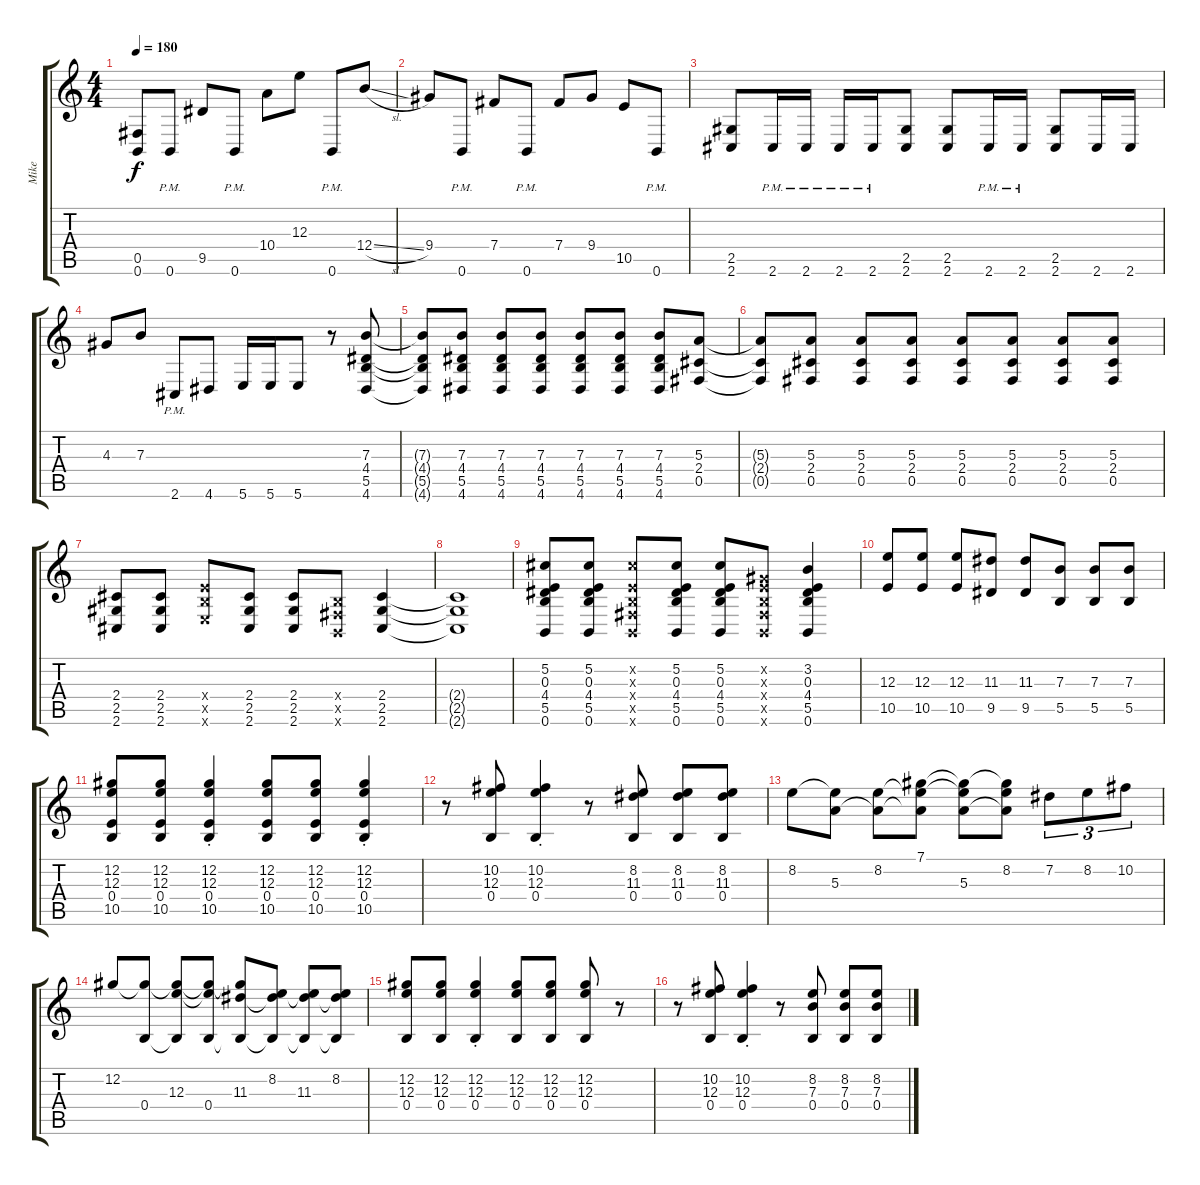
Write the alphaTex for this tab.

\track ("Mike" "Mike") {instrument distortionguitar}
\staff {score tabs}
\tuning (Db4 Ab3 E3 B2 Gb2 B1) {hide}
\ts (4 4)
\tempo 180
\clef g2
\ks c
(0.5{t} 0.6{t}).8{dy f} 0.6{pm}.8 9.5.8 0.6{pm}.8 10.4.8 12.3.8 0.6{pm}.8 12.4{sl}.8 |
9.4.8 0.6{pm}.8 7.4.8 0.6{pm}.8 7.4.8 9.4.8 10.5.8 0.6{pm}.8 |
(2.5 2.6).8 2.6{pm}.16 2.6{pm}.16 2.6{pm}.16 2.6{pm}.16 (2.5 2.6).8 (2.5 2.6).8 2.6{pm}.16 2.6{pm}.16 (2.5 2.6).8 2.6.16 2.6.16 |
4.3.8 7.3.8 2.6{pm}.8 4.6.8 5.6.16 5.6.16 5.6.8 r.8 (7.3 4.4 5.5 4.6).8 |
(7.3{t} 4.4{t} 5.5{t} 4.6{t}).8 (7.3 4.4 5.5 4.6).8 (7.3 4.4 5.5 4.6).8 (7.3 4.4 5.5 4.6).8 (7.3 4.4 5.5 4.6).8 (7.3 4.4 5.5 4.6).8 (7.3 4.4 5.5 4.6).8 (5.3 2.4 0.5).8 |
(5.3{t} 2.4{t} 0.5{t}).8 (5.3 2.4 0.5).8 (5.3 2.4 0.5).8 (5.3 2.4 0.5).8 (5.3 2.4 0.5).8 (5.3 2.4 0.5).8 (5.3 2.4 0.5).8 (5.3 2.4 0.5).8 |
(2.4 2.5 2.6).8 (2.4 2.5 2.6).8 (5.4{x} 5.5{x} 5.6{x}).8 (2.4 2.5 2.6).8 (2.4 2.5 2.6).8 (0.4{x} 0.5{x} 0.6{x}).8 (2.4 2.5 2.6).4 |
(2.4{t} 2.5{t} 2.6{t}).1 |
(5.2 0.3 4.4 5.5 0.6).8 (5.2 0.3 4.4 5.5 0.6).8 (5.2{x} 0.3{x} 0.4{x} 0.5{x} 0.6{x}).8 (5.2 0.3 4.4 5.5 0.6).8 (5.2 0.3 4.4 5.5 0.6).8 (0.2{x} 0.3{x} 0.4{x} 0.5{x} 0.6{x}).8 (3.2 0.3 4.4 5.5 0.6).4 |
(12.3 10.5).8 (12.3 10.5).8 (12.3 10.5).8 (11.3 9.5).8 (11.3 9.5).8 (7.3 5.5).8 (7.3 5.5).8 (7.3 5.5).8 |
(12.2 12.3 0.4 10.5).8 (12.2 12.3 0.4 10.5).8 (12.2{st} 12.3{st} 0.4{st} 10.5{st}).4 (12.2 12.3 0.4 10.5).8 (12.2 12.3 0.4 10.5).8 (12.2{st} 12.3{st} 0.4{st} 10.5{st}).4 |
r.8 (10.2 12.3 0.4).8 (10.2{st} 12.3{st} 0.4{st}).4 r.8 (8.2 11.3 0.4).8 (8.2 11.3 0.4).8 (8.2 11.3 0.4).8 |
8.2.8 (8.2{t} 5.3).8 (8.2 5.3{t}).8 (7.1 8.2{t} 5.3{t}).8 (7.1{t} 8.2{t} 5.3).8 (7.1{t} 8.2 5.3{t}).8 7.2.8{tu (3 2)} 8.2.8{tu (3 2)} 10.2.8{tu (3 2)} |
12.2.8 (12.2{t} 0.4).8 (12.2{t} 12.3 0.4{t}).8 (12.2{t} 12.3{t} 0.4).8 (12.2{t} 11.3 0.4{t}).8 (8.2 11.3{t} 0.4{t}).8 (8.2{t} 11.3 0.4{t}).8 (8.2 11.3{t} 0.4{t}).8 |
(12.2 12.3 0.4).8 (12.2 12.3 0.4).8 (12.2{st} 12.3{st} 0.4{st}).4 (12.2 12.3 0.4).8 (12.2 12.3 0.4).8 (12.2 12.3 0.4).8 r.8 |
r.8 (10.2 12.3 0.4).8 (10.2{st} 12.3{st} 0.4{st}).4 r.8 (8.2 7.3 0.4).8 (8.2 7.3 0.4).8 (8.2 7.3 0.4).8
